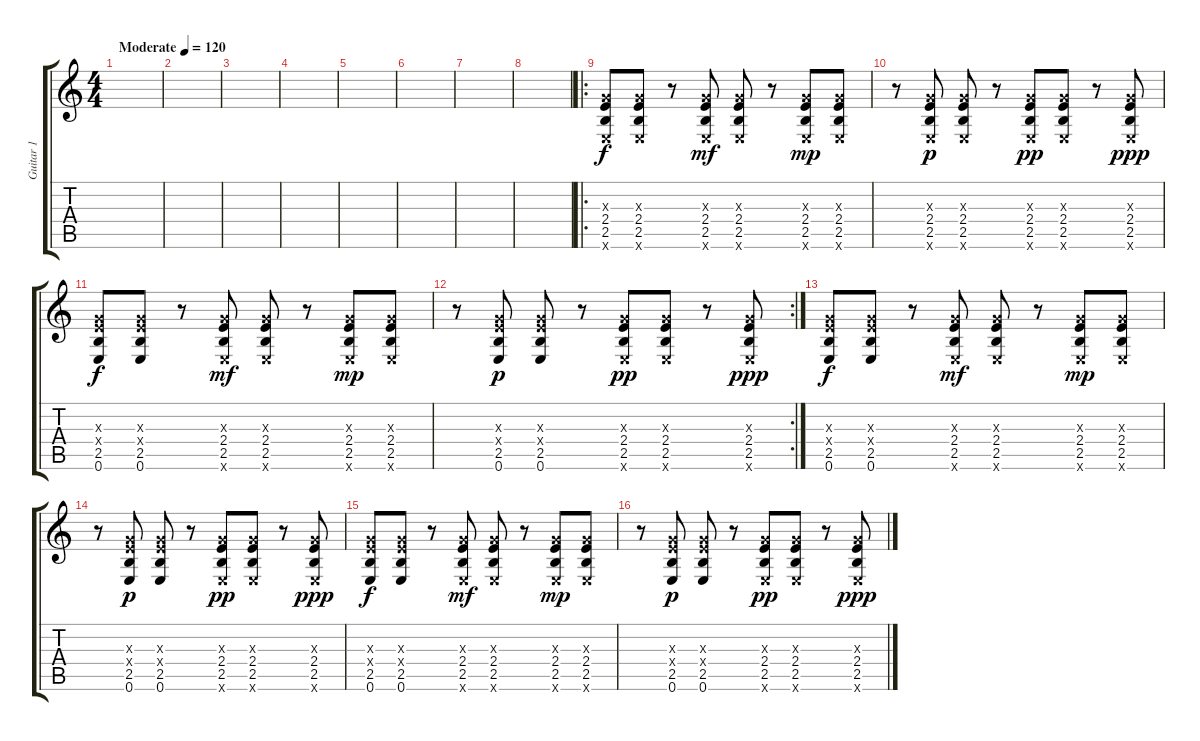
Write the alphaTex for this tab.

\track ("Guitar 1" "Guitar 1") {instrument distortionguitar}
\staff {score tabs}
\tuning (E4 B3 G3 D3 A2 E2) {hide}
\ts (4 4)
\tempo (120 "Moderate")
\clef g2
\ks c
|
|
|
|
|
|
|
|
\ro
(0.3{x} 2.4 2.5 0.6{x}).8 (0.3{x} 2.4 2.5 0.6{x}).8 r.8 (0.3{x} 2.4 2.5 0.6{x}).8{dy mf} (0.3{x} 2.4 2.5 0.6{x}).8 r.8 (0.3{x} 2.4 2.5 0.6{x}).8{dy mp} (0.3{x} 2.4 2.5 0.6{x}).8 |
r.8 (0.3{x} 2.4 2.5 0.6{x}).8{dy p} (0.3{x} 2.4 2.5 0.6{x}).8 r.8 (0.3{x} 2.4 2.5 0.6{x}).8{dy pp} (0.3{x} 2.4 2.5 0.6{x}).8 r.8 (0.3{x} 2.4 2.5 0.6{x}).8{dy ppp} |
(0.3{x} 2.4{x} 2.5 0.6).8{dy f} (0.3{x} 2.4{x} 2.5 0.6).8 r.8 (0.3{x} 2.4 2.5 0.6{x}).8{dy mf} (0.3{x} 2.4 2.5 0.6{x}).8 r.8 (0.3{x} 2.4 2.5 0.6{x}).8{dy mp} (0.3{x} 2.4 2.5 0.6{x}).8 |
\rc 2
r.8 (0.3{x} 2.4{x} 2.5 0.6).8{dy p} (0.3{x} 2.4{x} 2.5 0.6).8 r.8 (0.3{x} 2.4 2.5 0.6{x}).8{dy pp} (0.3{x} 2.4 2.5 0.6{x}).8 r.8 (0.3{x} 2.4 2.5 0.6{x}).8{dy ppp} |
(0.3{x} 2.4{x} 2.5 0.6).8{dy f} (0.3{x} 2.4{x} 2.5 0.6).8 r.8 (0.3{x} 2.4 2.5 0.6{x}).8{dy mf} (0.3{x} 2.4 2.5 0.6{x}).8 r.8 (0.3{x} 2.4 2.5 0.6{x}).8{dy mp} (0.3{x} 2.4 2.5 0.6{x}).8 |
r.8 (0.3{x} 2.4{x} 2.5 0.6).8{dy p} (0.3{x} 2.4{x} 2.5 0.6).8 r.8 (0.3{x} 2.4 2.5 0.6{x}).8{dy pp} (0.3{x} 2.4 2.5 0.6{x}).8 r.8 (0.3{x} 2.4 2.5 0.6{x}).8{dy ppp} |
(0.3{x} 2.4{x} 2.5 0.6).8{dy f} (0.3{x} 2.4{x} 2.5 0.6).8 r.8 (0.3{x} 2.4 2.5 0.6{x}).8{dy mf} (0.3{x} 2.4 2.5 0.6{x}).8 r.8 (0.3{x} 2.4 2.5 0.6{x}).8{dy mp} (0.3{x} 2.4 2.5 0.6{x}).8 |
r.8 (0.3{x} 2.4{x} 2.5 0.6).8{dy p} (0.3{x} 2.4{x} 2.5 0.6).8 r.8 (0.3{x} 2.4 2.5 0.6{x}).8{dy pp} (0.3{x} 2.4 2.5 0.6{x}).8 r.8 (0.3{x} 2.4 2.5 0.6{x}).8{dy ppp}
